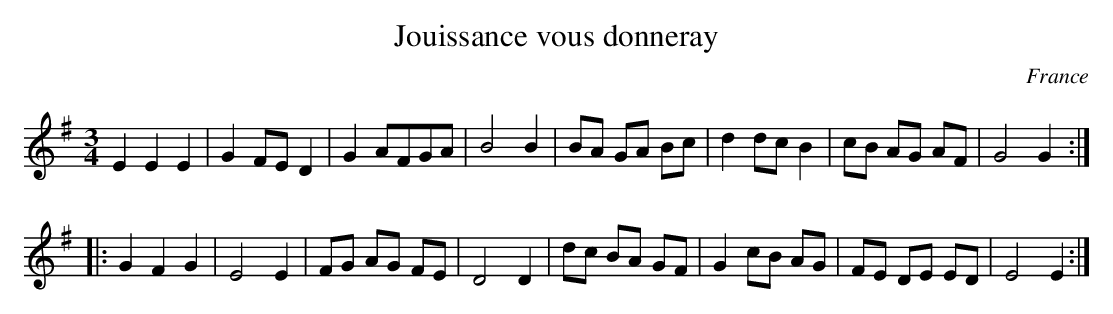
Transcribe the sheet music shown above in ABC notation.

X:1
T:Jouissance vous donneray
O:France
M:3/4
K:G
E2E2E2 | G2FED2 | G2AFGA | B4B2 |\
BA GA Bc | d2 dc B2 | cB AG AF | G4 G2 :|
K:Em
|: \
G2 F2 G2 | E4 E2 | FG AG FE | D4D2 | \
dc BA GF | G2 cB AG | FE DE ED | E4 E2 :|
